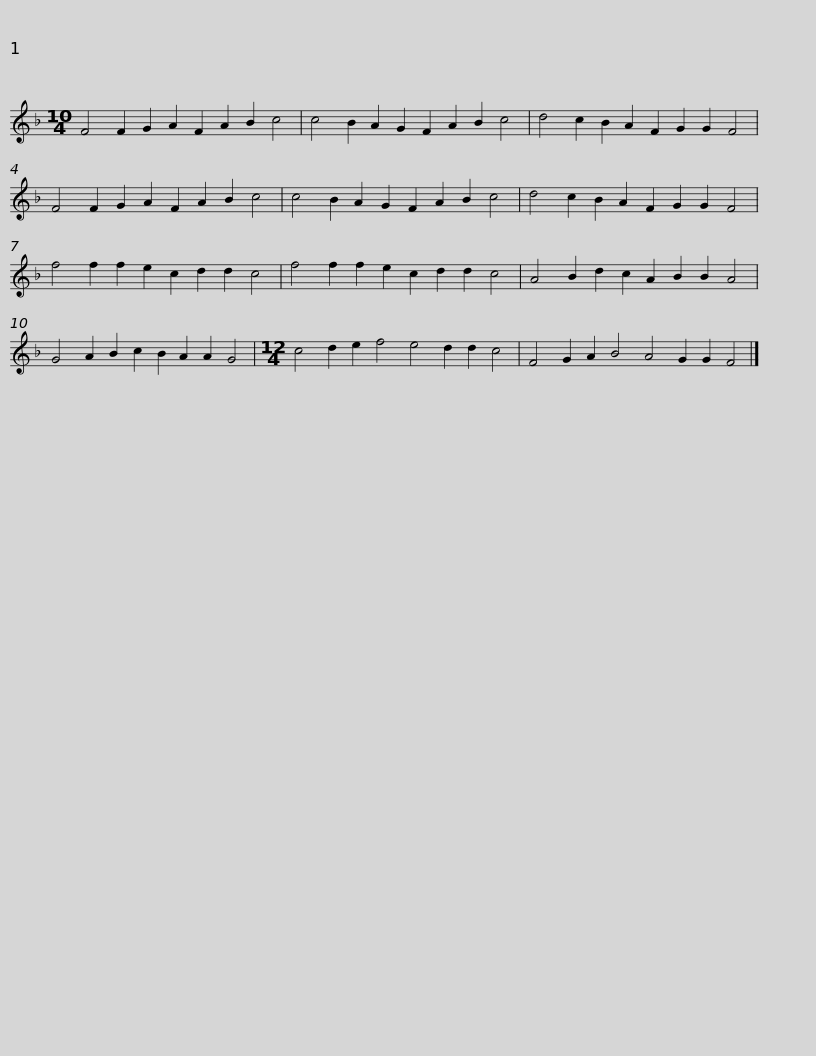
X:1
L:1/8
M:10/4
I:linebreak $
K:F
V:1 treble
V:1
 F4 F2 G2 A2 F2 A2 B2 c4 | c4 B2 A2 G2 F2 A2 B2 c4 | d4 c2 B2 A2 F2 G2 G2 F4 | F4 F2 G2 A2 F2 A2 B2 c4 |$ c4 B2 A2 G2 F2 A2 B2 c4 | %5
 d4 c2 B2 A2 F2 G2 G2 F4 | f4 f2 f2 e2 c2 d2 d2 c4 | f4 f2 f2 e2 c2 d2 d2 c4 |$ A4 B2 d2 c2 A2 B2 B2 A4 | G4 A2 B2 c2 B2 A2 A2 G4 | %10
[M:12/4] c4 d2 e2 f4 e4 d2 d2 c4 | F4 G2 A2 B4 A4 G2 G2 F4 |] %12
